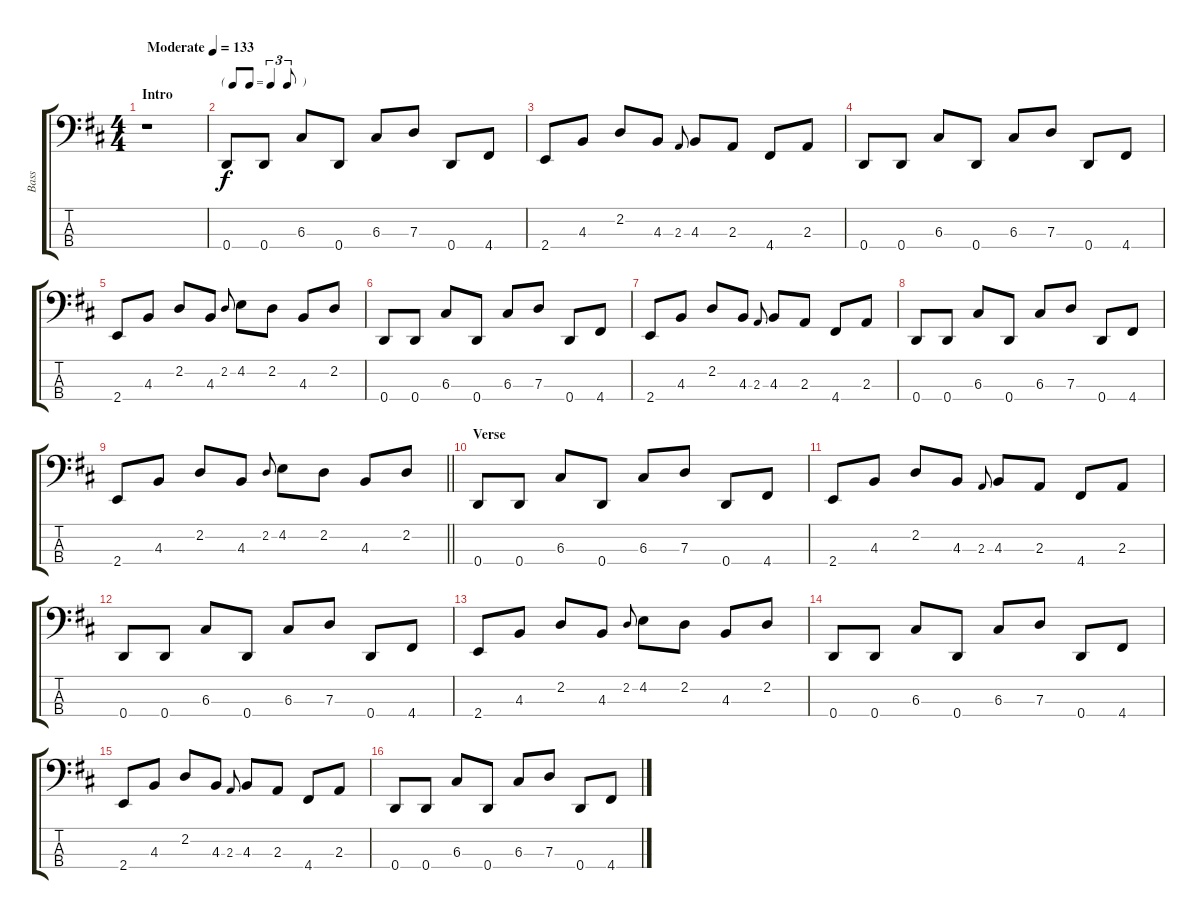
\track ("Bass" "Bass") {instrument electricbassfinger}
\staff {score tabs}
\tuning (F2 C2 G1 D1) {hide}
\ts (4 4)
\section ("" "Intro")
\tempo (133 "Moderate")
\clef f4
\ks d
r.1{dy f instrument electricbassfinger} |
\tf triplet8th
0.4.8 0.4.8 6.3.8 0.4.8 6.3.8 7.3.8 0.4.8 4.4.8 |
2.4.8 4.3.8 2.2.8 4.3.8 2.3.8{gr onbeat} 4.3.8 2.3.8 4.4.8 2.3.8 |
0.4.8 0.4.8 6.3.8 0.4.8 6.3.8 7.3.8 0.4.8 4.4.8 |
2.4.8 4.3.8 2.2.8 4.3.8 2.2.8{gr onbeat} 4.2.8 2.2.8 4.3.8 2.2.8 |
0.4.8 0.4.8 6.3.8 0.4.8 6.3.8 7.3.8 0.4.8 4.4.8 |
2.4.8 4.3.8 2.2.8 4.3.8 2.3.8{gr onbeat} 4.3.8 2.3.8 4.4.8 2.3.8 |
0.4.8 0.4.8 6.3.8 0.4.8 6.3.8 7.3.8 0.4.8 4.4.8 |
\barLineRight lightlight
2.4.8 4.3.8 2.2.8 4.3.8 2.2.8{gr onbeat} 4.2.8 2.2.8 4.3.8 2.2.8 |
\section ("" "Verse")
0.4.8 0.4.8 6.3.8 0.4.8 6.3.8 7.3.8 0.4.8 4.4.8 |
2.4.8 4.3.8 2.2.8 4.3.8 2.3.8{gr onbeat} 4.3.8 2.3.8 4.4.8 2.3.8 |
0.4.8 0.4.8 6.3.8 0.4.8 6.3.8 7.3.8 0.4.8 4.4.8 |
2.4.8 4.3.8 2.2.8 4.3.8 2.2.8{gr onbeat} 4.2.8 2.2.8 4.3.8 2.2.8 |
0.4.8 0.4.8 6.3.8 0.4.8 6.3.8 7.3.8 0.4.8 4.4.8 |
2.4.8 4.3.8 2.2.8 4.3.8 2.3.8{gr onbeat} 4.3.8 2.3.8 4.4.8 2.3.8 |
0.4.8 0.4.8 6.3.8 0.4.8 6.3.8 7.3.8 0.4.8 4.4.8
